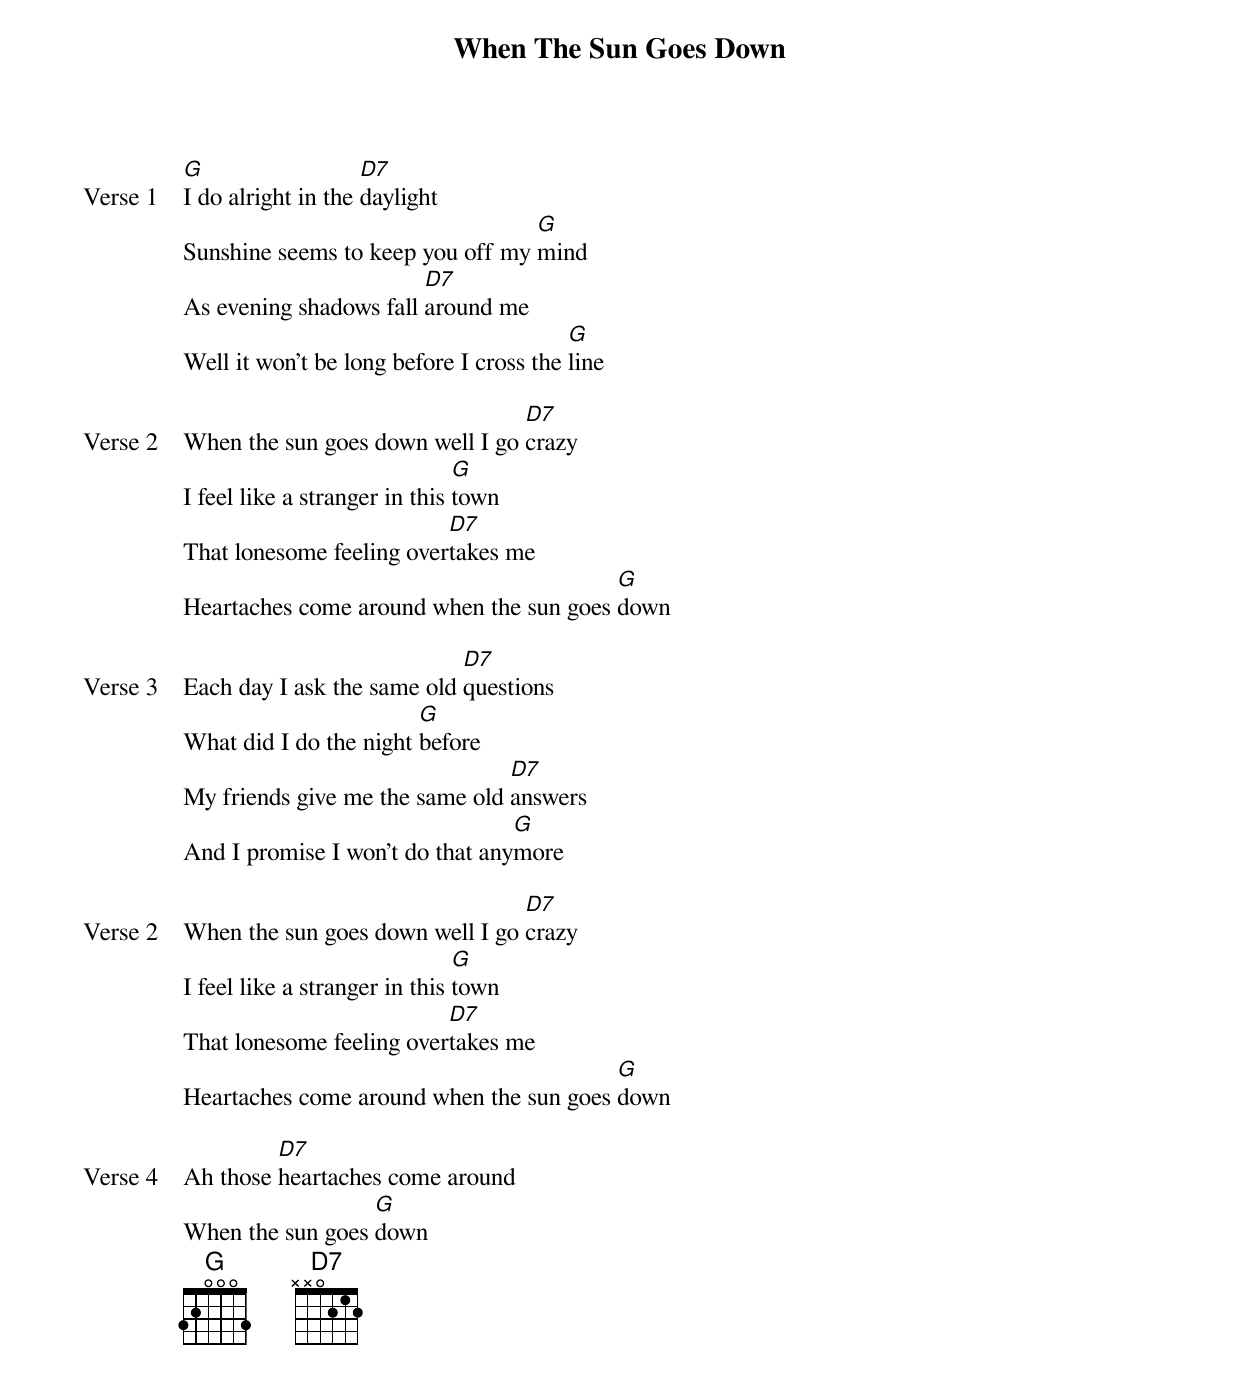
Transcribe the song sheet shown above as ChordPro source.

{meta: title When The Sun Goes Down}
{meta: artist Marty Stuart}
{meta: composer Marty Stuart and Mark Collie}
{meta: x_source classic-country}
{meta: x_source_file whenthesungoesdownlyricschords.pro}
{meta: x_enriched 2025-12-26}

{start_of_verse: Verse 1}
[G]I do alright in the [D7]daylight
Sunshine seems to keep you off my [G]mind
As evening shadows fall [D7]around me
Well it won't be long before I cross the [G]line
{end_of_verse}

{start_of_verse: Verse 2}
When the sun goes down well I go [D7]crazy
I feel like a stranger in this [G]town
That lonesome feeling over[D7]takes me
Heartaches come around when the sun goes [G]down
{end_of_verse}

{start_of_verse: Verse 3}
Each day I ask the same old [D7]questions
What did I do the night [G]before
My friends give me the same old [D7]answers
And I promise I won't do that any[G]more
{end_of_verse}

{start_of_verse: Verse 2}
When the sun goes down well I go [D7]crazy
I feel like a stranger in this [G]town
That lonesome feeling over[D7]takes me
Heartaches come around when the sun goes [G]down
{end_of_verse}

{start_of_verse: Verse 4}
Ah those [D7]heartaches come around
When the sun goes [G]down
{end_of_verse}
